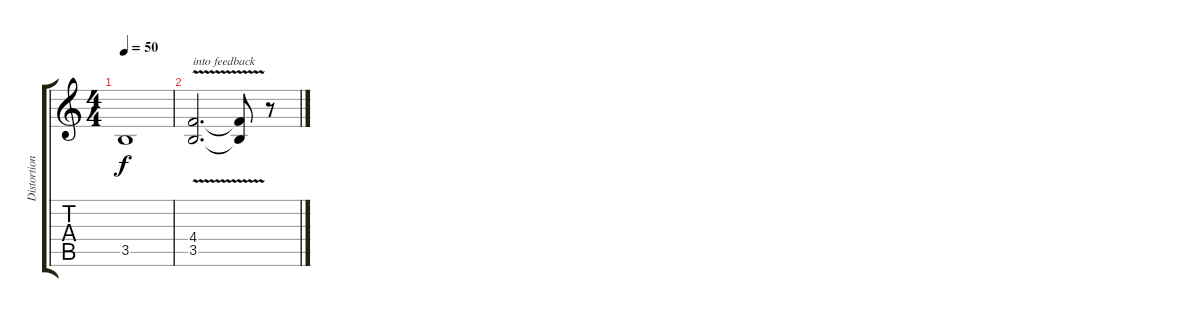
\track ("Distortion" "Distortion") {instrument distortionguitar}
\staff {score tabs}
\tuning (Eb4 Bb3 Gb3 Db3 Ab2 Db2) {hide}
\ts (4 4)
\tempo 50
\clef g2
\ks c
3.5{t}.1{dy f} |
(4.4 3.5{v}).2{d txt "into feedback"} (4.4{t} 3.5{t}).8 r.8
